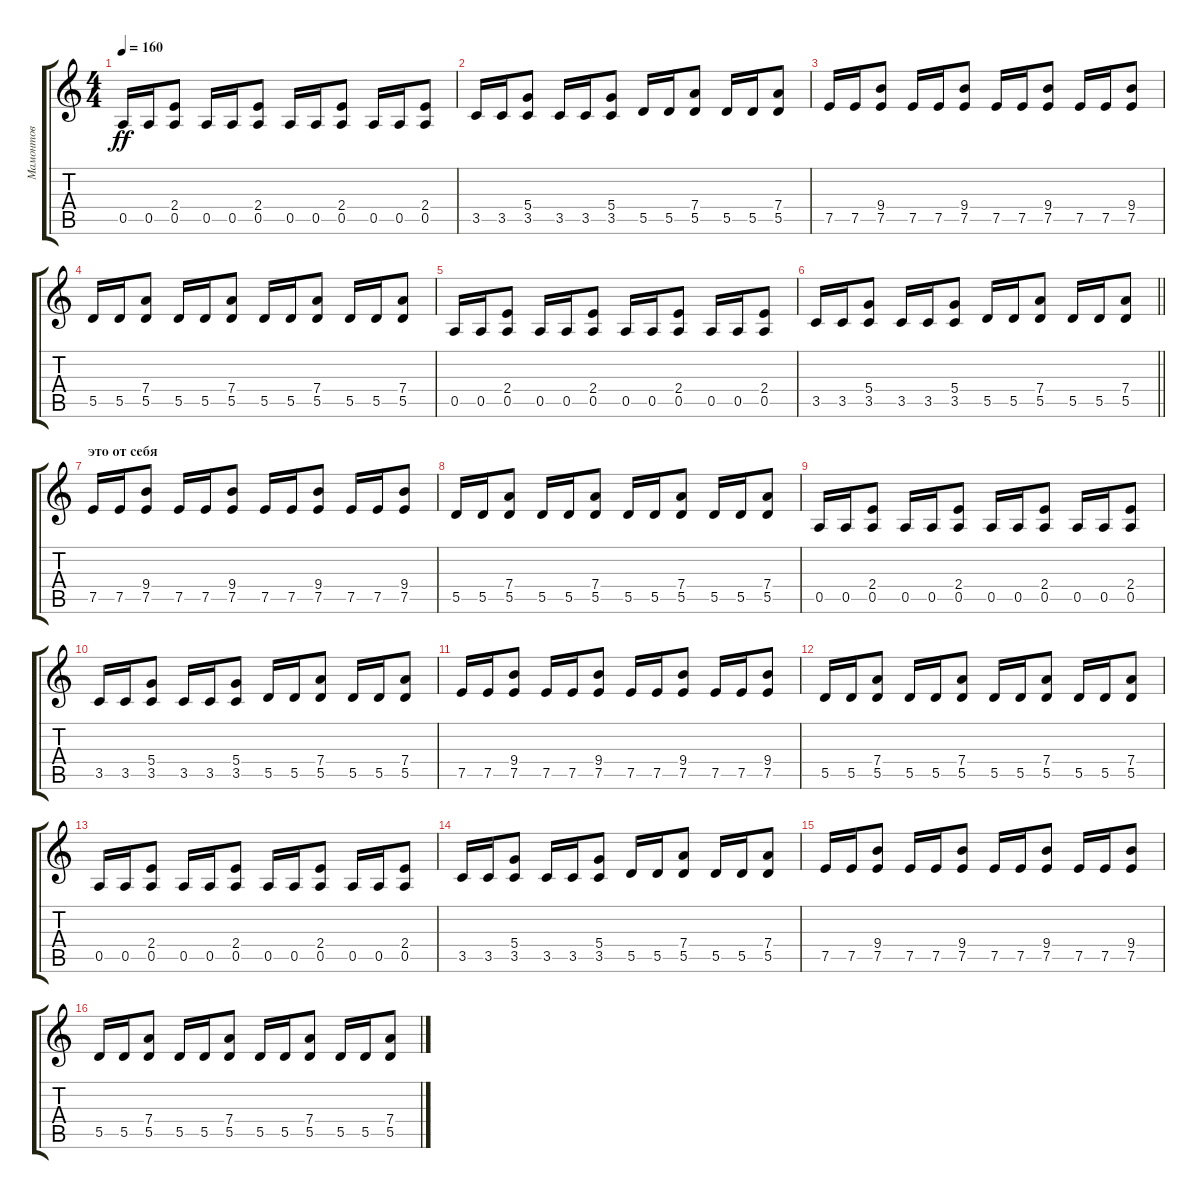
\track ("Мамонтов" "Мамонтов") {instrument distortionguitar}
\staff {score tabs}
\tuning (E4 B3 G3 D3 A2 E2) {hide}
\ts (4 4)
\tempo 160
\clef g2
\ks c
0.5.16{dy ff} 0.5.16 (2.4 0.5).8 0.5.16 0.5.16 (2.4 0.5).8 0.5.16 0.5.16 (2.4 0.5).8 0.5.16 0.5.16 (2.4 0.5).8 |
3.5.16 3.5.16 (5.4 3.5).8 3.5.16 3.5.16 (5.4 3.5).8 5.5.16 5.5.16 (7.4 5.5).8 5.5.16 5.5.16 (7.4 5.5).8 |
7.5.16 7.5.16 (9.4 7.5).8 7.5.16 7.5.16 (9.4 7.5).8 7.5.16 7.5.16 (9.4 7.5).8 7.5.16 7.5.16 (9.4 7.5).8 |
5.5.16 5.5.16 (7.4 5.5).8 5.5.16 5.5.16 (7.4 5.5).8 5.5.16 5.5.16 (7.4 5.5).8 5.5.16 5.5.16 (7.4 5.5).8 |
0.5.16 0.5.16 (2.4 0.5).8 0.5.16 0.5.16 (2.4 0.5).8 0.5.16 0.5.16 (2.4 0.5).8 0.5.16 0.5.16 (2.4 0.5).8 |
\barLineRight lightlight
3.5.16 3.5.16 (5.4 3.5).8 3.5.16 3.5.16 (5.4 3.5).8 5.5.16 5.5.16 (7.4 5.5).8 5.5.16 5.5.16 (7.4 5.5).8 |
\section ("" "это от себя")
7.5.16{volume 16} 7.5.16 (9.4 7.5).8 7.5.16 7.5.16 (9.4 7.5).8 7.5.16 7.5.16 (9.4 7.5).8 7.5.16 7.5.16 (9.4 7.5).8 |
5.5.16 5.5.16 (7.4 5.5).8 5.5.16 5.5.16 (7.4 5.5).8 5.5.16 5.5.16 (7.4 5.5).8 5.5.16 5.5.16 (7.4 5.5).8 |
0.5.16 0.5.16 (2.4 0.5).8 0.5.16 0.5.16 (2.4 0.5).8 0.5.16 0.5.16 (2.4 0.5).8 0.5.16 0.5.16 (2.4 0.5).8 |
3.5.16 3.5.16 (5.4 3.5).8 3.5.16 3.5.16 (5.4 3.5).8 5.5.16 5.5.16 (7.4 5.5).8 5.5.16 5.5.16 (7.4 5.5).8 |
7.5.16 7.5.16 (9.4 7.5).8 7.5.16 7.5.16 (9.4 7.5).8 7.5.16 7.5.16 (9.4 7.5).8 7.5.16 7.5.16 (9.4 7.5).8 |
5.5.16 5.5.16 (7.4 5.5).8 5.5.16 5.5.16 (7.4 5.5).8 5.5.16 5.5.16 (7.4 5.5).8 5.5.16 5.5.16 (7.4 5.5).8 |
0.5.16 0.5.16 (2.4 0.5).8 0.5.16 0.5.16 (2.4 0.5).8 0.5.16 0.5.16 (2.4 0.5).8 0.5.16 0.5.16 (2.4 0.5).8 |
3.5.16 3.5.16 (5.4 3.5).8 3.5.16 3.5.16 (5.4 3.5).8 5.5.16 5.5.16 (7.4 5.5).8 5.5.16 5.5.16 (7.4 5.5).8 |
7.5.16 7.5.16 (9.4 7.5).8 7.5.16 7.5.16 (9.4 7.5).8 7.5.16 7.5.16 (9.4 7.5).8 7.5.16 7.5.16 (9.4 7.5).8 |
5.5.16 5.5.16 (7.4 5.5).8 5.5.16 5.5.16 (7.4 5.5).8 5.5.16 5.5.16 (7.4 5.5).8 5.5.16 5.5.16 (7.4 5.5).8
